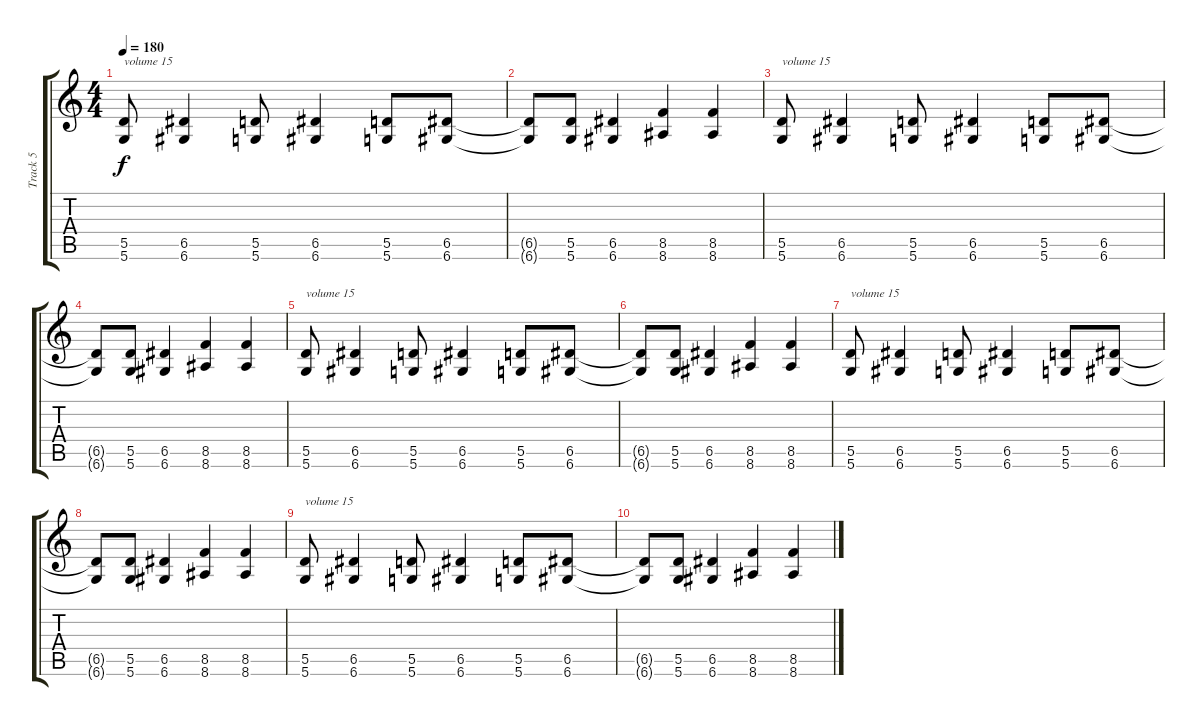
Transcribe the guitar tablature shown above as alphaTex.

\track ("Track 5" "Track 5") {instrument distortionguitar}
\staff {score tabs}
\tuning (E4 B3 G3 D3 A2 D2) {hide}
\ts (4 4)
\tempo 180
\clef g2
\ks c
(5.5 5.6).8{txt "volume 15" dy f volume 15 instrument distortionguitar} (6.5 6.6).4 (5.5 5.6).8 (6.5 6.6).4 (5.5 5.6).8 (6.5 6.6).8 |
(6.5{t} 6.6{t}).8 (5.5 5.6).8 (6.5 6.6).4 (8.5 8.6).4 (8.5 8.6).4 |
(5.5 5.6).8{txt "volume 15" volume 15 instrument distortionguitar} (6.5 6.6).4 (5.5 5.6).8 (6.5 6.6).4 (5.5 5.6).8 (6.5 6.6).8 |
(6.5{t} 6.6{t}).8 (5.5 5.6).8 (6.5 6.6).4 (8.5 8.6).4 (8.5 8.6).4 |
(5.5 5.6).8{txt "volume 15" volume 15 instrument distortionguitar} (6.5 6.6).4 (5.5 5.6).8 (6.5 6.6).4 (5.5 5.6).8 (6.5 6.6).8 |
(6.5{t} 6.6{t}).8 (5.5 5.6).8 (6.5 6.6).4 (8.5 8.6).4 (8.5 8.6).4 |
(5.5 5.6).8{txt "volume 15" volume 15 instrument distortionguitar} (6.5 6.6).4 (5.5 5.6).8 (6.5 6.6).4 (5.5 5.6).8 (6.5 6.6).8 |
(6.5{t} 6.6{t}).8 (5.5 5.6).8 (6.5 6.6).4 (8.5 8.6).4 (8.5 8.6).4 |
(5.5 5.6).8{txt "volume 15" volume 15 instrument distortionguitar} (6.5 6.6).4 (5.5 5.6).8 (6.5 6.6).4 (5.5 5.6).8 (6.5 6.6).8 |
(6.5{t} 6.6{t}).8 (5.5 5.6).8 (6.5 6.6).4 (8.5 8.6).4 (8.5 8.6).4
